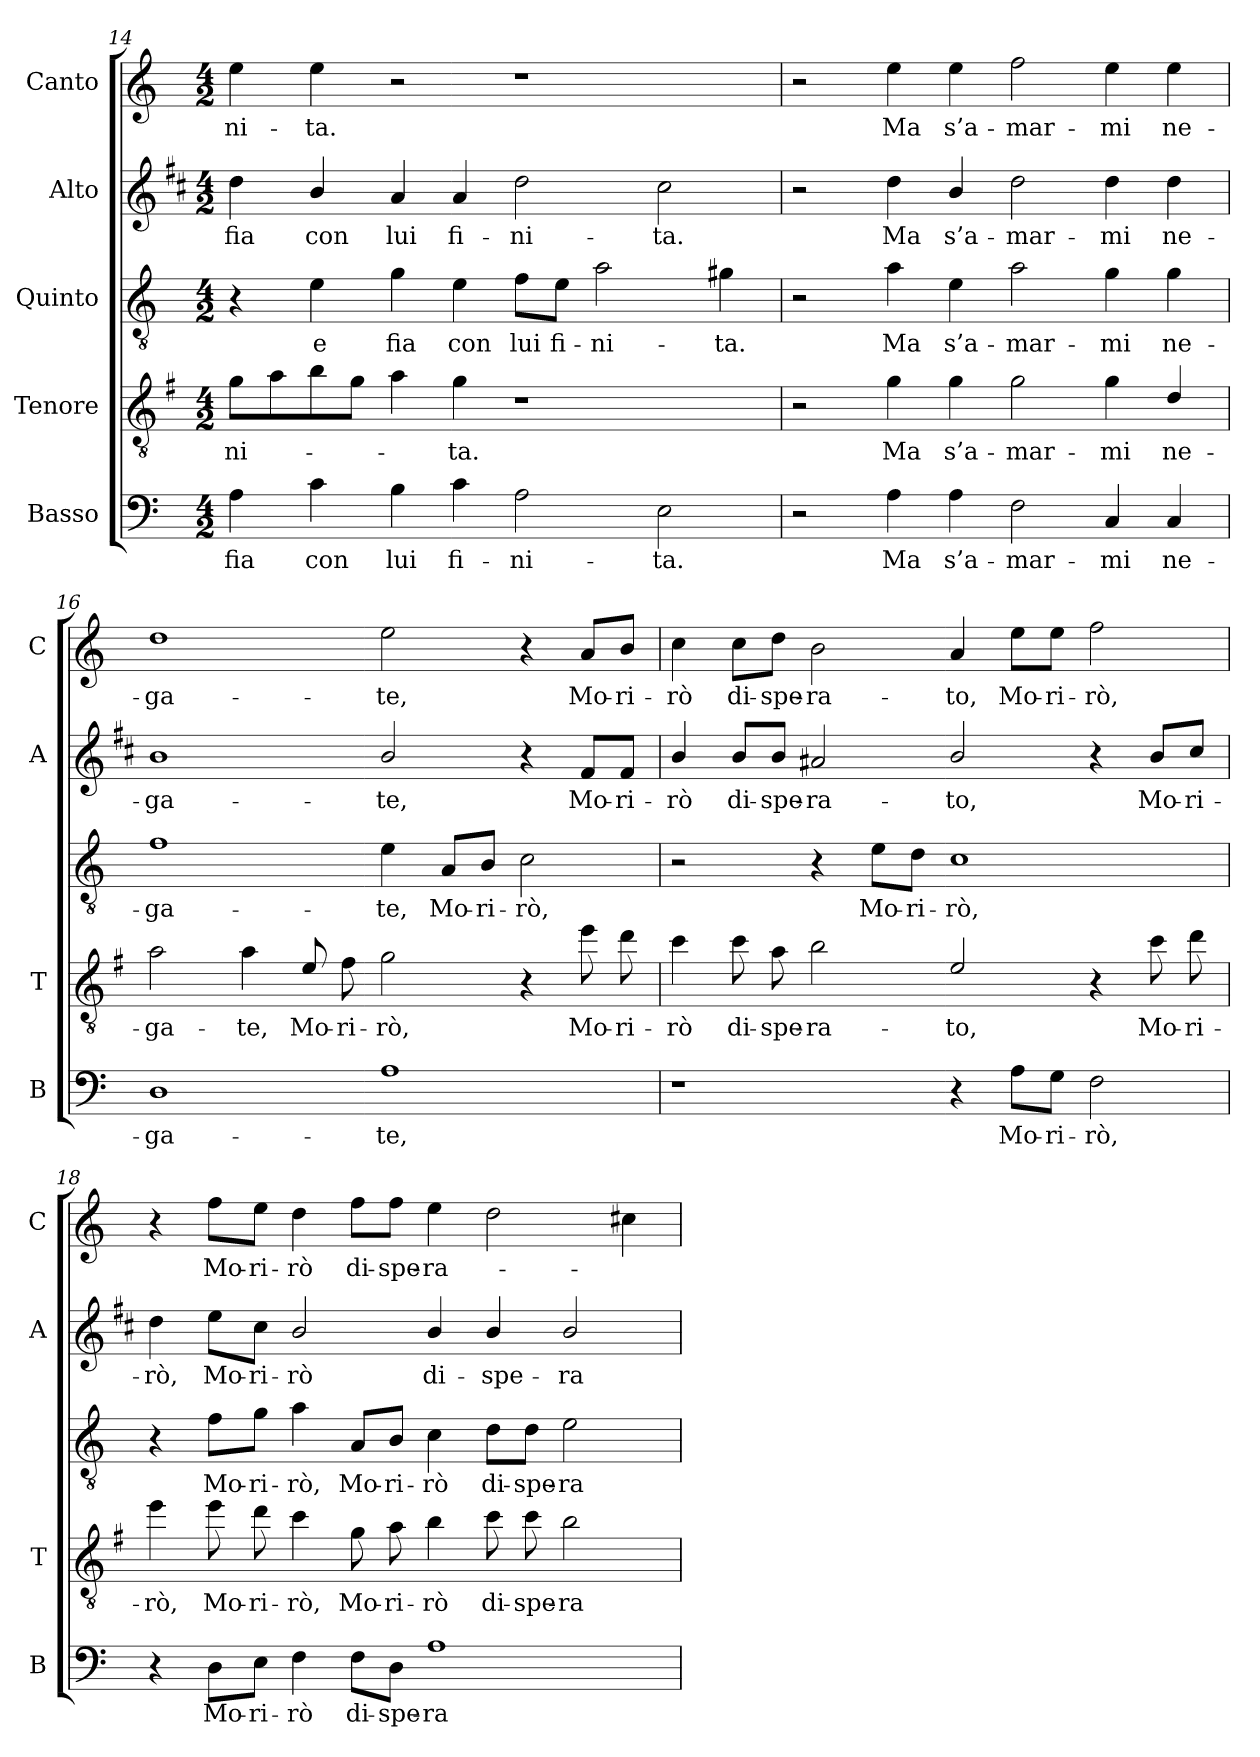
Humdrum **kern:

**kern	**text	**kern	**text	**kern	**text	**kern	**text	**kern	**text
*part5	*part5	*part4	*part4	*part3	*part3	*part2	*part2	*part1	*part1
*staff5	*staff5	*staff4	*staff4	*staff3	*staff3	*staff2	*staff2	*staff1	*staff1
*I"Basso	*	*I"Tenore	*	*I"Quinto	*	*I"Alto	*	*I"Canto	*
*I'B	*	*I'T	*	*	*	*I'A	*	*I'C	*
*clefF4	*	*clefGv2	*	*clefGv2	*	*clefG2	*	*clefG2	*
*	*	*ITrd4c7	*	*	*	*ITrd1c2	*	*	*
*k[]	*	*k[]	*	*k[]	*	*k[]	*	*k[]	*
*C:	*	*C:	*	*C:	*	*C:	*	*C:	*
*M4/2	*	*M4/2	*	*M4/2	*	*M4/2	*	*M4/2	*
=14	=14	=14	=14	=14	=14	=14	=14	=14	=14
!	!LO:LY:b	!	!LO:LY:b	!	!	!	!LO:LY:b	!	!LO:LY:b
4A\	fia	8c\L	-ni-	4r	.	4cc\	fia	4ee\	-ni-
.	.	8d\	.	.	.	.	.	.	.
!	!LO:LY:b	!	!	!	!LO:LY:b	!	!LO:LY:b	!	!LO:LY:b
4c\	con	8e\	.	4e\	e	4a/	con	4ee\	-ta.
.	.	8c\J	.	.	.	.	.	.	.
!	!LO:LY:b	!	!	!	!LO:LY:b	!	!LO:LY:b	!	!
4B\	lui	4d\	.	4g\	fia	4g/	lui	2r	.
!	!LO:LY:b	!	!LO:LY:b	!	!LO:LY:b	!	!LO:LY:b	!	!
4c\	fi-	4c\	-ta.	4e\	con	4g/	fi-	.	.
!	!LO:LY:b	!	!	!	!LO:LY:b	!	!LO:LY:b	!	!
2A\	-ni-	1r	.	8f\L	lui	2cc\	-ni-	1r	.
!	!	!	!	!	!LO:LY:b	!	!	!	!
.	.	.	.	8e\J	fi-	.	.	.	.
!	!	!	!	!	!LO:LY:b	!	!	!	!
.	.	.	.	2a\	-ni-	.	.	.	.
!	!LO:LY:b	!	!	!	!	!	!LO:LY:b	!	!
2E\	-ta.	.	.	.	.	2b\	-ta.	.	.
!	!	!	!	!	!LO:LY:b	!	!	!	!
.	.	.	.	4g#X\	-ta.	.	.	.	.
!!LO:LB:g=z
=15	=15	=15	=15	=15	=15	=15	=15	=15	=15
2r	.	2r	.	2r	.	2r	.	2r	.
!	!LO:LY:b	!	!LO:LY:b	!	!LO:LY:b	!	!LO:LY:b	!	!LO:LY:b
4A\	Ma	4c\	Ma	4a\	Ma	4cc\	Ma	4ee\	Ma
!	!LO:LY:b	!	!LO:LY:b	!	!LO:LY:b	!	!LO:LY:b	!	!LO:LY:b
4A\	s’a-	4c\	s’a-	4e\	s’a-	4a/	s’a-	4ee\	s’a-
!	!LO:LY:b	!	!LO:LY:b	!	!LO:LY:b	!	!LO:LY:b	!	!LO:LY:b
2F\	-mar-	2c\	-mar-	2a\	-mar-	2cc\	-mar-	2ff\	-mar-
!	!LO:LY:b	!	!LO:LY:b	!	!LO:LY:b	!	!LO:LY:b	!	!LO:LY:b
4C/	-mi	4c\	-mi	4g\	-mi	4cc\	-mi	4ee\	-mi
!	!LO:LY:b	!	!LO:LY:b	!	!LO:LY:b	!	!LO:LY:b	!	!LO:LY:b
4C/	ne-	4G/	ne-	4g\	ne-	4cc\	ne-	4ee\	ne-
=16	=16	=16	=16	=16	=16	=16	=16	=16	=16
!	!LO:LY:b	!	!LO:LY:b	!	!LO:LY:b	!	!LO:LY:b	!	!LO:LY:b
1D	-ga-	2d\	-ga-	1f	-ga-	1a	-ga-	1dd	-ga-
!	!	!	!LO:LY:b	!	!	!	!	!	!
.	.	4d\	-te,	.	.	.	.	.	.
!	!	!	!LO:LY:b	!	!	!	!	!	!
.	.	8A/	Mo-	.	.	.	.	.	.
!	!	!	!LO:LY:b	!	!	!	!	!	!
.	.	8B\	-ri-	.	.	.	.	.	.
!	!LO:LY:b	!	!LO:LY:b	!	!LO:LY:b	!	!LO:LY:b	!	!LO:LY:b
1A	-te,	2c\	-rò,	4e\	-te,	2a/	-te,	2ee\	-te,
!	!	!	!	!	!LO:LY:b	!	!	!	!
.	.	.	.	8A/L	Mo-	.	.	.	.
!	!	!	!	!	!LO:LY:b	!	!	!	!
.	.	.	.	8B/J	-ri-	.	.	.	.
!	!	!	!	!	!LO:LY:b	!	!	!	!
.	.	4r	.	2c\	-rò,	4r	.	4r	.
!	!	!	!LO:LY:b	!	!	!	!LO:LY:b	!	!LO:LY:b
.	.	8a\	Mo-	.	.	8e/L	Mo-	8a/L	Mo-
!	!	!	!LO:LY:b	!	!	!	!LO:LY:b	!	!LO:LY:b
.	.	8g\	-ri-	.	.	8e/J	-ri-	8b/J	-ri-
=17	=17	=17	=17	=17	=17	=17	=17	=17	=17
!	!	!	!LO:LY:b	!	!	!	!LO:LY:b	!	!LO:LY:b
1r	.	4f\	-rò	2r	.	4a/	-rò	4cc\	-rò
!	!	!	!LO:LY:b	!	!	!	!LO:LY:b	!	!LO:LY:b
.	.	8f\	di-	.	.	8a/L	di-	8cc\L	di-
!	!	!	!LO:LY:b	!	!	!	!LO:LY:b	!	!LO:LY:b
.	.	8d\	-spe-	.	.	8a/J	-spe-	8dd\J	-spe-
!	!	!	!LO:LY:b	!	!	!	!LO:LY:b	!	!LO:LY:b
.	.	2e\	-ra-	4r	.	2g#X/	-ra-	2b\	-ra-
!	!	!	!	!	!LO:LY:b	!	!	!	!
.	.	.	.	8e\L	Mo-	.	.	.	.
!	!	!	!	!	!LO:LY:b	!	!	!	!
.	.	.	.	8d\J	-ri-	.	.	.	.
!	!	!	!LO:LY:b	!	!LO:LY:b	!	!LO:LY:b	!	!LO:LY:b
4r	.	2A/	-to,	1c	-rò,	2a/	-to,	4a/	-to,
!	!LO:LY:b	!	!	!	!	!	!	!	!LO:LY:b
8A\L	Mo-	.	.	.	.	.	.	8ee\L	Mo-
!	!LO:LY:b	!	!	!	!	!	!	!	!LO:LY:b
8G\J	-ri-	.	.	.	.	.	.	8ee\J	-ri-
!	!LO:LY:b	!	!	!	!	!	!	!	!LO:LY:b
2F\	-rò,	4r	.	.	.	4r	.	2ff\	-rò,
!	!	!	!LO:LY:b	!	!	!	!LO:LY:b	!	!
.	.	8f\	Mo-	.	.	8a/L	Mo-	.	.
!	!	!	!LO:LY:b	!	!	!	!LO:LY:b	!	!
.	.	8g\	-ri-	.	.	8b/J	-ri-	.	.
!!LO:PB:g=z
=18	=18	=18	=18	=18	=18	=18	=18	=18	=18
!	!	!	!LO:LY:b	!	!	!	!LO:LY:b	!	!
4r	.	4a\	-rò,	4r	.	4cc\	-rò,	4r	.
!	!LO:LY:b	!	!LO:LY:b	!	!LO:LY:b	!	!LO:LY:b	!	!LO:LY:b
8D\L	Mo-	8a\	Mo-	8f\L	Mo-	8dd\L	Mo-	8ff\L	Mo-
!	!LO:LY:b	!	!LO:LY:b	!	!LO:LY:b	!	!LO:LY:b	!	!LO:LY:b
8E\J	-ri-	8g\	-ri-	8g\J	-ri-	8b\J	-ri-	8ee\J	-ri-
!	!LO:LY:b	!	!LO:LY:b	!	!LO:LY:b	!	!LO:LY:b	!	!LO:LY:b
4F\	-rò	4f\	-rò,	4a\	-rò,	2a/	-rò	4dd\	-rò
!	!LO:LY:b	!	!LO:LY:b	!	!LO:LY:b	!	!	!	!LO:LY:b
8F\L	di-	8c\	Mo-	8A/L	Mo-	.	.	8ff\L	di-
!	!LO:LY:b	!	!LO:LY:b	!	!LO:LY:b	!	!	!	!LO:LY:b
8D\J	-spe-	8d\	-ri-	8B/J	-ri-	.	.	8ff\J	-spe-
!	!LO:LY:b	!	!LO:LY:b	!	!LO:LY:b	!	!LO:LY:b	!	!LO:LY:b
1A	-ra-	4e\	-rò	4c\	-rò	4a/	di-	4ee\	-ra-
!	!	!	!LO:LY:b	!	!LO:LY:b	!	!LO:LY:b	!	!
.	.	8f\	di-	8d\L	di-	4a/	-spe-	2dd\	.
!	!	!	!LO:LY:b	!	!LO:LY:b	!	!	!	!
.	.	8f\	-spe-	8d\J	-spe-	.	.	.	.
!	!	!	!LO:LY:b	!	!LO:LY:b	!	!LO:LY:b	!	!
.	.	2e\	-ra-	2e\	-ra-	2a/	-ra-	.	.
.	.	.	.	.	.	.	.	4cc#X\	.
=	=	=	=	=	=	=	=	=	=
*-	*-	*-	*-	*-	*-	*-	*-	*-	*-
